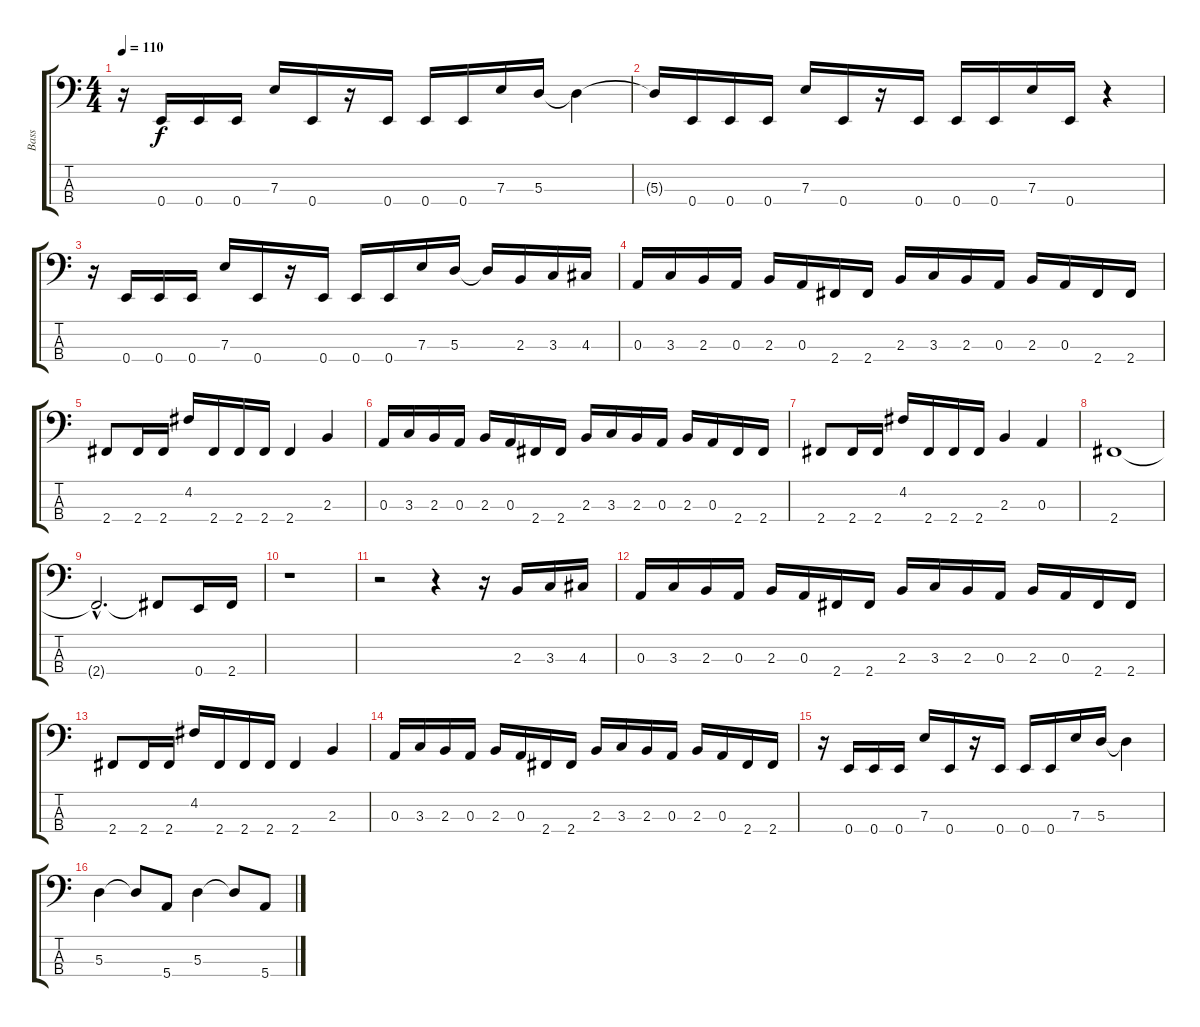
\track ("Bass" "Bass") {instrument electricbasspick}
\staff {score tabs}
\tuning (G2 D2 A1 E1) {hide}
\ts (4 4)
\tempo 110
\clef f4
\ks c
r.16{dy f} 0.4.16 0.4.16 0.4.16 7.3.16 0.4.16 r.16 0.4.16 0.4.16 0.4.16 7.3.16 5.3.16 5.3{t}.4 |
5.3{t}.16 0.4.16 0.4.16 0.4.16 7.3.16 0.4.16 r.16 0.4.16 0.4.16 0.4.16 7.3.16 0.4.16 r.4 |
r.16 0.4.16 0.4.16 0.4.16 7.3.16 0.4.16 r.16 0.4.16 0.4.16 0.4.16 7.3.16 5.3.16 5.3{t}.16 2.3.16 3.3.16 4.3.16 |
0.3.16 3.3.16 2.3.16 0.3.16 2.3.16 0.3.16 2.4.16 2.4.16 2.3.16 3.3.16 2.3.16 0.3.16 2.3.16 0.3.16 2.4.16 2.4.16 |
2.4.8 2.4.16 2.4.16 4.2.16 2.4.16 2.4.16 2.4.16 2.4.4 2.3.4 |
0.3.16 3.3.16 2.3.16 0.3.16 2.3.16 0.3.16 2.4.16 2.4.16 2.3.16 3.3.16 2.3.16 0.3.16 2.3.16 0.3.16 2.4.16 2.4.16 |
2.4.8 2.4.16 2.4.16 4.2.16 2.4.16 2.4.16 2.4.16 2.3.4 0.3.4 |
2.4.1 |
2.4{hac t}.2{d} 2.4{t}.8 0.4.16 2.4.16 |
r.1 |
r.2 r.4 r.16 2.3.16 3.3.16 4.3.16 |
0.3.16 3.3.16 2.3.16 0.3.16 2.3.16 0.3.16 2.4.16 2.4.16 2.3.16 3.3.16 2.3.16 0.3.16 2.3.16 0.3.16 2.4.16 2.4.16 |
2.4.8 2.4.16 2.4.16 4.2.16 2.4.16 2.4.16 2.4.16 2.4.4 2.3.4 |
0.3.16 3.3.16 2.3.16 0.3.16 2.3.16 0.3.16 2.4.16 2.4.16 2.3.16 3.3.16 2.3.16 0.3.16 2.3.16 0.3.16 2.4.16 2.4.16 |
r.16 0.4.16 0.4.16 0.4.16 7.3.16 0.4.16 r.16 0.4.16 0.4.16 0.4.16 7.3.16 5.3.16 5.3{t}.4 |
5.3.4 5.3{t}.8 5.4.8 5.3.4 5.3{t}.8 5.4.8
